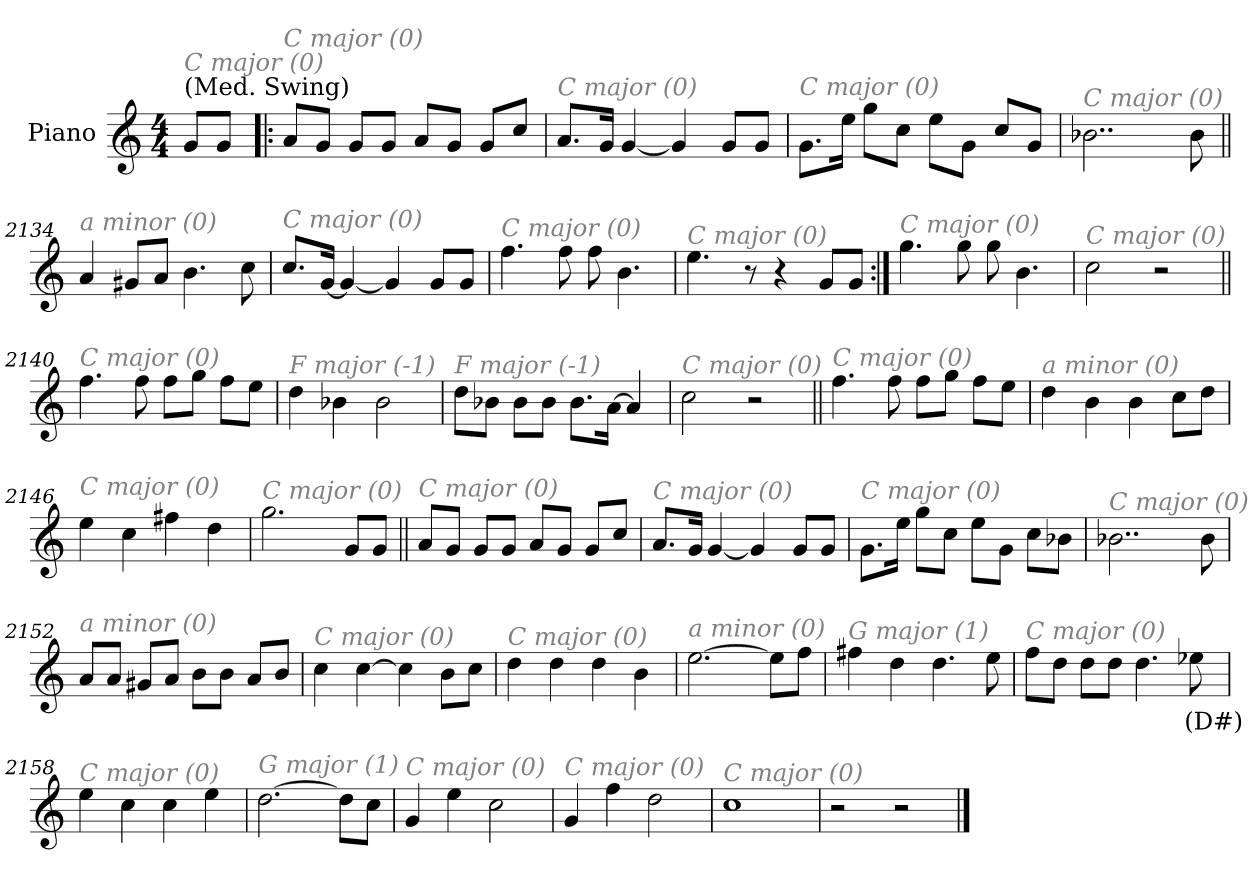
**kern	**text
*part1	*part1
*staff1	*staff1
*I"Piano	*
*I'Pno.	*
*clefG2	*
*k[]	*
*M4/4	*
*MM144	*
=1	=1
!LO:TX:a:t=(Med. Swing)	!
!LO:TX:i:color=#808080:t=C major (0)	!
8g/L	.
8g/J	.
=2130!|:	=2130!|:
!LO:TX:i:color=#808080:t=C major (0)	!
8a/L	.
8g/J	.
8g/L	.
8g/J	.
8a/L	.
8g/J	.
8g/L	.
8cc/J	.
=2131	=2131
!LO:TX:i:color=#808080:t=C major (0)	!
8.a/L	.
16g/Jk	.
[4g/	.
4g/]	.
8g/L	.
8g/J	.
!!LO:LB:g=z
=2132	=2132
!LO:TX:i:color=#808080:t=C major (0)	!
8.g\L	.
16ee\Jk	.
8gg\L	.
8cc\J	.
8ee\L	.
8g\J	.
8cc/L	.
8g/J	.
=2133	=2133
!LO:TX:i:color=#808080:t=C major (0)	!
2..b-X\	.
8b-\	.
!!LO:LB:g=z
=2134||	=2134||
!LO:TX:i:color=#808080:t=a minor (0)	!
4a/	.
8g#X/L	.
8a/J	.
4.b\	.
8cc\	.
=2135	=2135
!LO:TX:i:color=#808080:t=C major (0)	!
8.cc/L	.
[16g/Jk	.
4g/_	.
4g/]	.
8g/L	.
8g/J	.
!!LO:LB:g=z
=2136	=2136
!LO:TX:i:color=#808080:t=C major (0)	!
4.ff\	.
8ff\	.
8ff\	.
4.b\	.
=2137	=2137
!LO:TX:i:color=#808080:t=C major (0)	!
4.ee\	.
8r	.
4r	.
8g/L	.
8g/J	.
!!LO:LB:g=z
=2138:|!	=2138:|!
!LO:TX:i:color=#808080:t=C major (0)	!
4.gg\	.
8gg\	.
8gg\	.
4.b\	.
=2139	=2139
!LO:TX:i:color=#808080:t=C major (0)	!
2cc\	.
2r	.
!!LO:LB:g=z
=2140||	=2140||
!LO:TX:i:color=#808080:t=C major (0)	!
4.ff\	.
8ff\	.
8ff\L	.
8gg\J	.
8ff\L	.
8ee\J	.
=2141	=2141
!LO:TX:i:color=#808080:t=F major (-1)	!
4dd\	.
4b-X\	.
2b-\	.
!!LO:LB:g=z
=2142	=2142
!LO:TX:i:color=#808080:t=F major (-1)	!
8dd\L	.
8b-X\J	.
8b-\L	.
8b-\J	.
8.b-\L	.
[>16a\Jk	.
4a/]	.
=2143	=2143
!LO:TX:i:color=#808080:t=C major (0)	!
2cc\	.
2r	.
!!LO:LB:g=z
=2144||	=2144||
!LO:TX:i:color=#808080:t=C major (0)	!
4.ff\	.
8ff\	.
8ff\L	.
8gg\J	.
8ff\L	.
8ee\J	.
=2145	=2145
!LO:TX:i:color=#808080:t=a minor (0)	!
4dd\	.
4b\	.
4b\	.
8cc\L	.
8dd\J	.
!!LO:LB:g=z
=2146	=2146
!LO:TX:i:color=#808080:t=C major (0)	!
4ee\	.
4cc\	.
4ff#X\	.
4dd\	.
=2147	=2147
!LO:TX:i:color=#808080:t=C major (0)	!
2.gg\	.
8g/L	.
8g/J	.
!!LO:LB:g=z
=2148||	=2148||
!LO:TX:i:color=#808080:t=C major (0)	!
8a/L	.
8g/J	.
8g/L	.
8g/J	.
8a/L	.
8g/J	.
8g/L	.
8cc/J	.
=2149	=2149
!LO:TX:i:color=#808080:t=C major (0)	!
8.a/L	.
16g/Jk	.
[4g/	.
4g/]	.
8g/L	.
8g/J	.
!!LO:PB:g=z
=2150	=2150
!LO:TX:i:color=#808080:t=C major (0)	!
8.g\L	.
16ee\Jk	.
8gg\L	.
8cc\J	.
8ee\L	.
8g\J	.
8cc\L	.
8b-X\J	.
=2151	=2151
!LO:TX:i:color=#808080:t=C major (0)	!
2..b-X\	.
8b-\	.
!!LO:LB:g=z
=2152	=2152
!LO:TX:i:color=#808080:t=a minor (0)	!
8a/L	.
8a/J	.
8g#X/L	.
8a/J	.
8b\L	.
8b\J	.
8a/L	.
8b/J	.
=2153	=2153
!LO:TX:i:color=#808080:t=C major (0)	!
4cc\	.
[4cc\	.
4cc\]	.
8b\L	.
8cc\J	.
!!LO:LB:g=z
=2154	=2154
!LO:TX:i:color=#808080:t=C major (0)	!
4dd\	.
4dd\	.
4dd\	.
4b\	.
=2155	=2155
!LO:TX:i:color=#808080:t=a minor (0)	!
[2.ee\	.
8ee\L]	.
8ff\J	.
!!LO:LB:g=z
=2156	=2156
!LO:TX:i:color=#808080:t=G major (1)	!
4ff#X\	.
4dd\	.
4.dd\	.
8ee\	.
=2157	=2157
!LO:TX:i:color=#808080:t=C major (0)	!
8ff\L	.
8dd\J	.
8dd\L	.
8dd\J	.
4.dd\	.
8ee-Xi\	(D#)
!!LO:LB:g=z
=2158	=2158
!LO:TX:i:color=#808080:t=C major (0)	!
4ee\	.
4cc\	.
4cc\	.
4ee\	.
=2159	=2159
!LO:TX:i:color=#808080:t=G major (1)	!
[2.dd\	.
8dd\L]	.
8cc\J	.
!!LO:LB:g=z
=2160	=2160
!LO:TX:i:color=#808080:t=C major (0)	!
4g/	.
4ee\	.
2cc\	.
=2161	=2161
!LO:TX:i:color=#808080:t=C major (0)	!
4g/	.
4ff\	.
2dd\	.
!!LO:LB:g=z
=2162	=2162
!LO:TX:i:color=#808080:t=C major (0)	!
1cc	.
=2163	=2163
2r	.
2r	.
==	==
*-	*-
